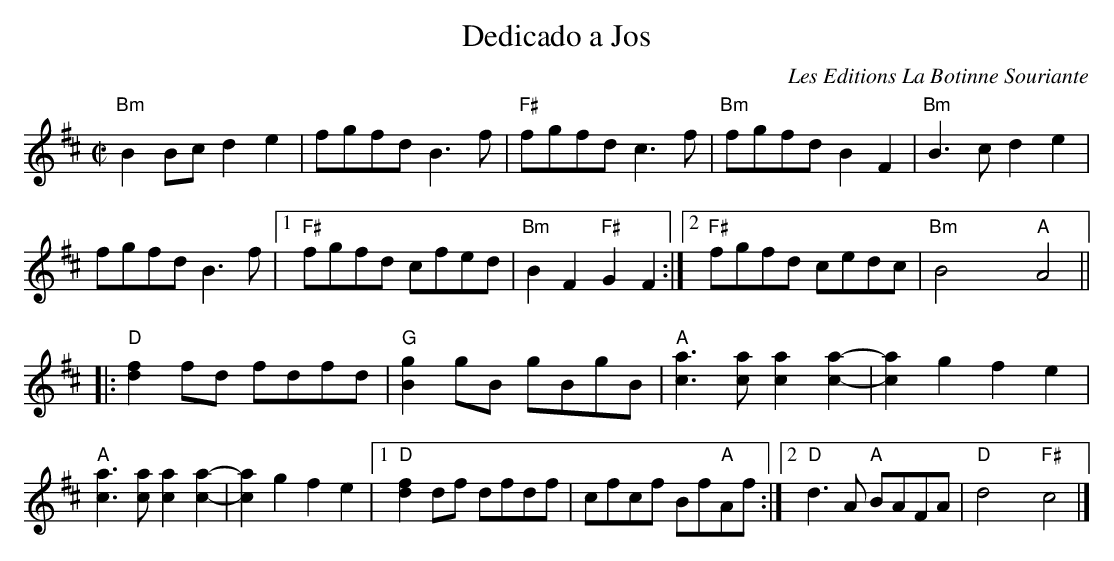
X:1
T: Dedicado a Jos
C: Les Editions La Botinne Souriante
M:C|
K: Bm
"Bm" B2Bcd2e2|fgfdB2>f2| "F#" fgfdc2>f2| "Bm" fgfdB2F2|"Bm" B2>c2d2e2|
fgfdB2>f2|1 "F#" fgfd cfed| "Bm" B2F2 "F#"G2F2:|2 "F#" fgfd cedc| "Bm" B4 xx"A" A4||
|: "D" [f2d2] fd fdfd| "G" [g2B2]gB gBgB| "A" [a3c3][ac] [a2c2] [a2-c2-]|[a2c2]g2f2e2|
"A" [a3c3][ac] [a2c2] [a2-c2-]|[a2c2]g2f2e2|1"D" [f2d2] df dfdf|cfcf Bf"A"Af:|2"D"d2>A2 "A"BAFA|"D"d4x"F#"c4|]
